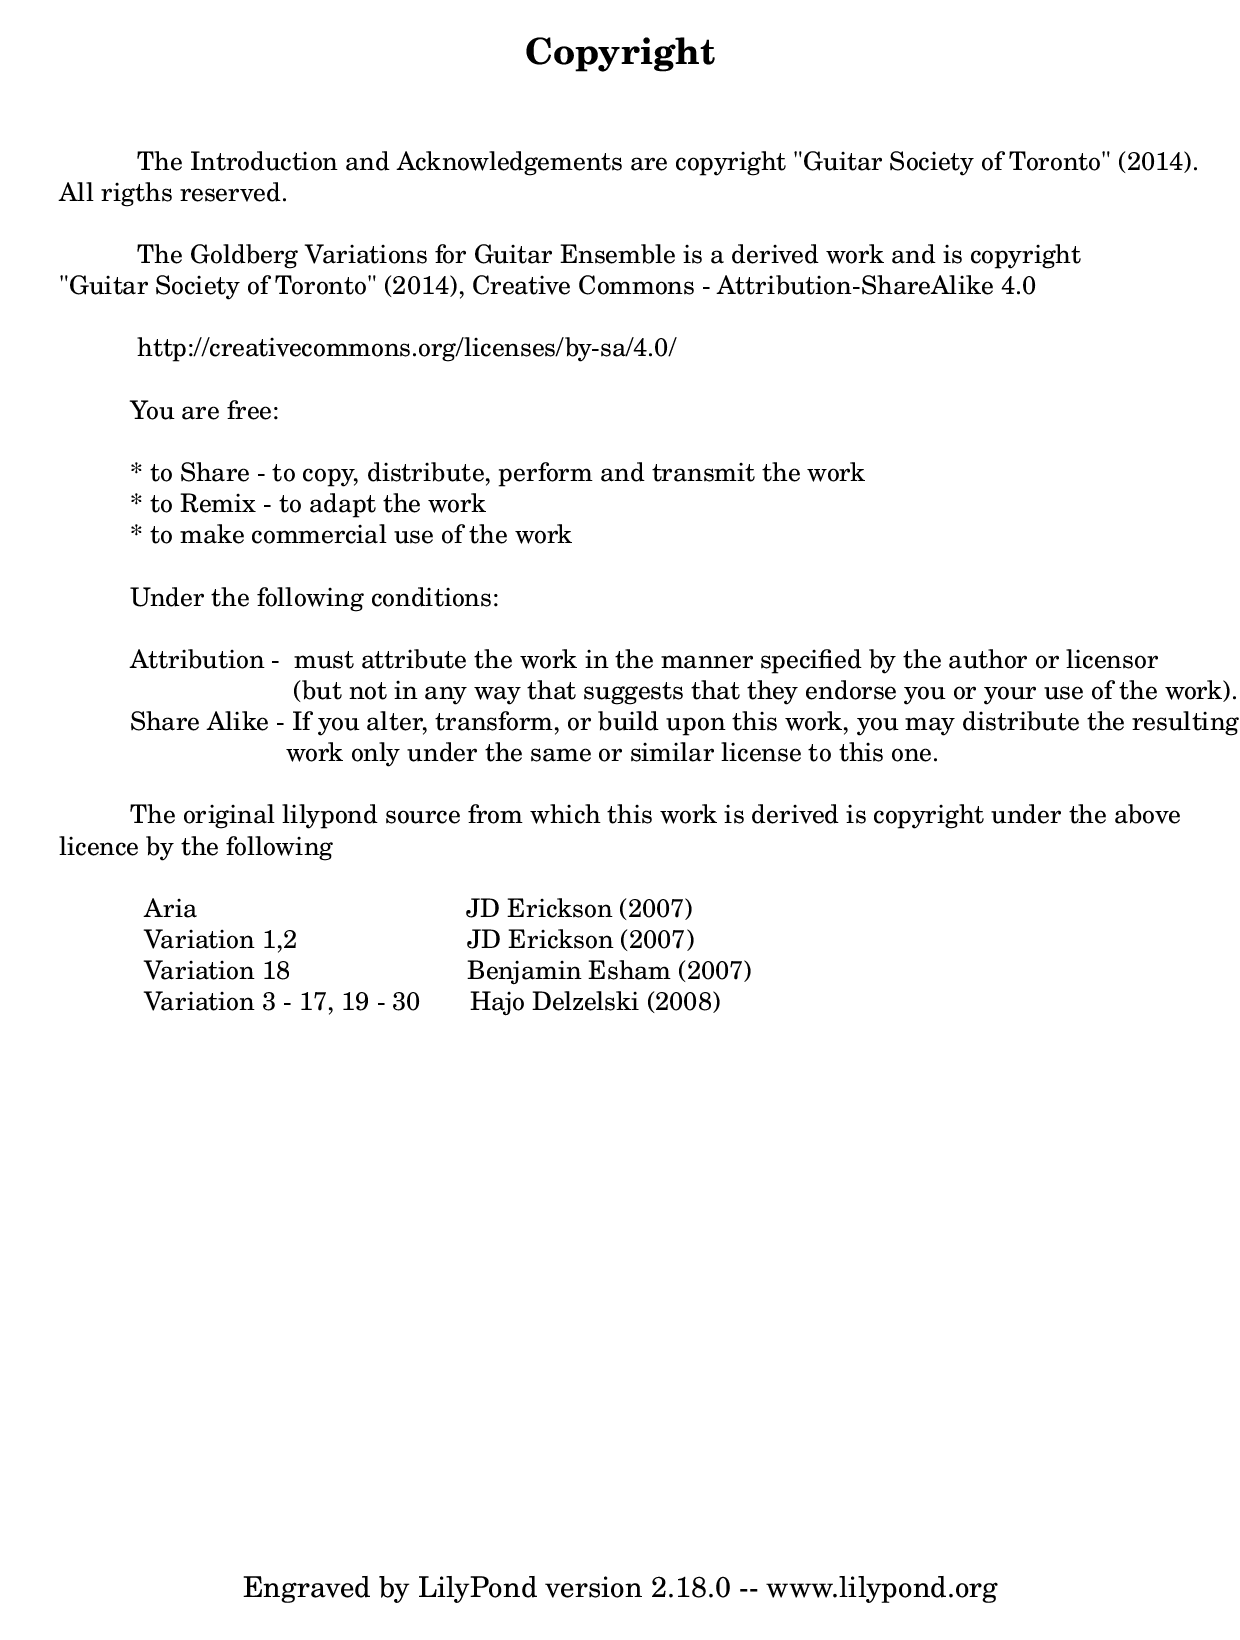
\version "2.18.0"

\bookpart {

    \paper { print-page-number = ##t }

    \header { title = "Copyright" }

    \tocItem \markup { Copyright }

    \markup { \column { 
	" "
	" "
	" "
	\fontsize #1 {

	"           The Introduction and Acknowledgements are copyright \"Guitar Society of Toronto\" (2014)."
        "All rigths reserved."
	" "
	"           The Goldberg Variations for Guitar Ensemble is a derived work and is copyright"
        "\"Guitar Society of Toronto\" (2014), Creative Commons - Attribution-ShareAlike 4.0"
	" "
	"           http://creativecommons.org/licenses/by-sa/4.0/"
	" "
	"          You are free:"
	" "
	"          * to Share - to copy, distribute, perform and transmit the work"
	"          * to Remix - to adapt the work"
	"          * to make commercial use of the work"
	" "
	"          Under the following conditions:"
	" "
	"          Attribution -  must attribute the work in the manner specified by the author or licensor"
        "                                 (but not in any way that suggests that they endorse you or your use of the work)."
	"          Share Alike - If you alter, transform, or build upon this work, you may distribute the resulting"
        "                                work only under the same or similar license to this one."
	" "
	"          The original lilypond source from which this work is derived is copyright under the above"
        "licence by the following"
	" "
	"            Aria                                      JD Erickson (2007)"
	"            Variation 1,2                        JD Erickson (2007)"
	"            Variation 18                         Benjamin Esham (2007)"
	"            Variation 3 - 17, 19 - 30       Hajo Delzelski (2008)"
	" "
	" "
	" "
	" "
	" "
	" "
	" "
	" "
	" "
	" "
	" "
	" "
	" "
	" "
	" "
	" "
	" "
	" "
	}
       }
    }
    \markup { \fill-line { \fontsize #2 "Engraved by LilyPond version 2.18.0 -- www.lilypond.org" } } 
}
